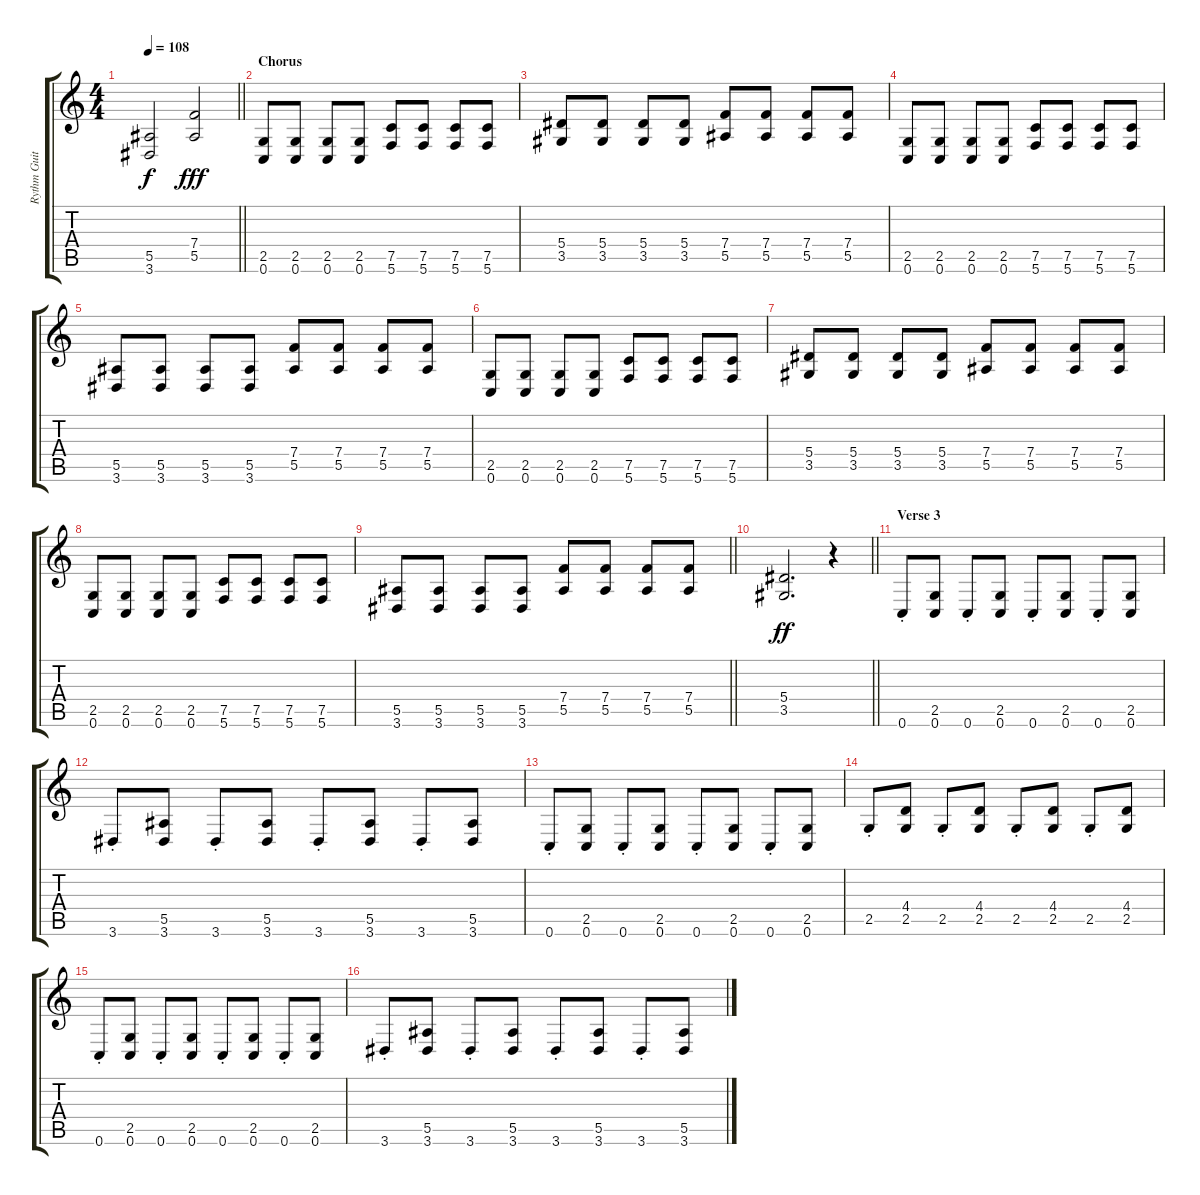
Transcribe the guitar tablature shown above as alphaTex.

\track ("Rythm Guitar" "Rythm Guit") {instrument distortionguitar}
\staff {score tabs}
\tuning (C4 G3 Eb3 Bb2 F2 C2) {hide}
\ts (4 4)
\tempo 108
\clef g2
\barLineRight lightlight
\ks c
(5.5{t} 3.6{t}).2{dy f} (7.4 5.5).2{dy fff} |
\section ("" "Chorus")
(2.5 0.6).8 (2.5 0.6).8 (2.5 0.6).8 (2.5 0.6).8 (7.5 5.6).8 (7.5 5.6).8 (7.5 5.6).8 (7.5 5.6).8 |
(5.4 3.5).8 (5.4 3.5).8 (5.4 3.5).8 (5.4 3.5).8 (7.4 5.5).8 (7.4 5.5).8 (7.4 5.5).8 (7.4 5.5).8 |
(2.5 0.6).8 (2.5 0.6).8 (2.5 0.6).8 (2.5 0.6).8 (7.5 5.6).8 (7.5 5.6).8 (7.5 5.6).8 (7.5 5.6).8 |
(5.5 3.6).8 (5.5 3.6).8 (5.5 3.6).8 (5.5 3.6).8 (7.4 5.5).8 (7.4 5.5).8 (7.4 5.5).8 (7.4 5.5).8 |
(2.5 0.6).8 (2.5 0.6).8 (2.5 0.6).8 (2.5 0.6).8 (7.5 5.6).8 (7.5 5.6).8 (7.5 5.6).8 (7.5 5.6).8 |
(5.4 3.5).8 (5.4 3.5).8 (5.4 3.5).8 (5.4 3.5).8 (7.4 5.5).8 (7.4 5.5).8 (7.4 5.5).8 (7.4 5.5).8 |
(2.5 0.6).8 (2.5 0.6).8 (2.5 0.6).8 (2.5 0.6).8 (7.5 5.6).8 (7.5 5.6).8 (7.5 5.6).8 (7.5 5.6).8 |
\barLineRight lightlight
(5.5 3.6).8 (5.5 3.6).8 (5.5 3.6).8 (5.5 3.6).8 (7.4 5.5).8 (7.4 5.5).8 (7.4 5.5).8 (7.4 5.5).8 |
\barLineRight lightlight
(5.4 3.5).2{d dy ff} r.4 |
\section ("" "Verse 3")
0.6{st}.8 (2.5 0.6).8 0.6{st}.8 (2.5 0.6).8 0.6{st}.8 (2.5 0.6).8 0.6{st}.8 (2.5 0.6).8 |
3.6{st}.8 (5.5 3.6).8 3.6{st}.8 (5.5 3.6).8 3.6{st}.8 (5.5 3.6).8 3.6{st}.8 (5.5 3.6).8 |
0.6{st}.8 (2.5 0.6).8 0.6{st}.8 (2.5 0.6).8 0.6{st}.8 (2.5 0.6).8 0.6{st}.8 (2.5 0.6).8 |
2.5{st}.8 (4.4 2.5).8 2.5{st}.8 (4.4 2.5).8 2.5{st}.8 (4.4 2.5).8 2.5{st}.8 (4.4 2.5).8 |
0.6{st}.8{volume 15} (2.5 0.6).8 0.6{st}.8 (2.5 0.6).8 0.6{st}.8 (2.5 0.6).8 0.6{st}.8 (2.5 0.6).8 |
3.6{st}.8 (5.5 3.6).8 3.6{st}.8 (5.5 3.6).8 3.6{st}.8 (5.5 3.6).8 3.6{st}.8 (5.5 3.6).8
